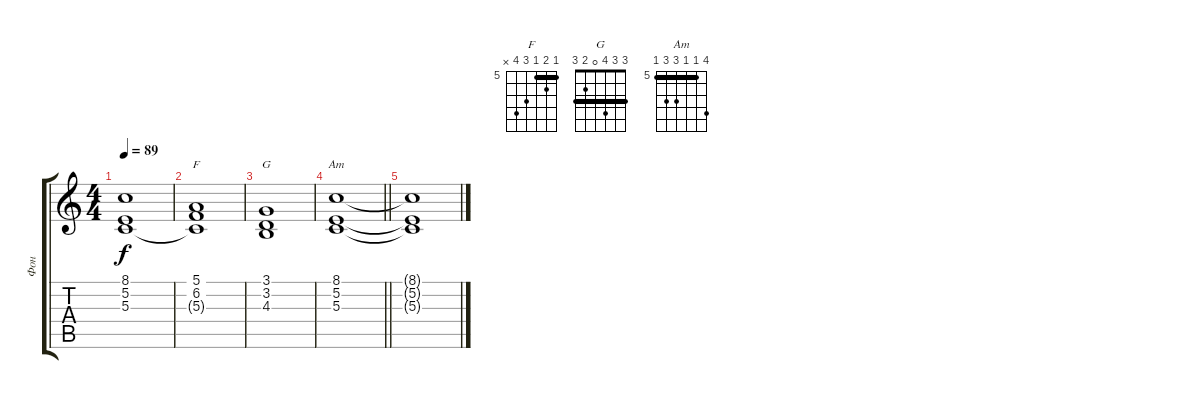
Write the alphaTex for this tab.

\track ("Фон" "Фон") {instrument pad2warm}
\staff {score tabs}
\tuning (E4 B3 G3 D3 A2 E2) {hide}
\chord ("F" 5 6 5 7 8 x) {firstfret 5 barre 5}
\chord ("G" 3 3 4 0 2 3) {barre 3}
\chord ("Am" 8 5 5 7 7 5) {firstfret 5 barre 5}
\ts (4 4)
\tempo 89
\clef g2
\ks c
(8.1{t} 5.2{t} 5.3{t}).1{dy f} |
(5.1 6.2 5.3{t}).1{ch "F"} |
(3.1 3.2 4.3).1{ch "G"} |
\barLineRight lightlight
(8.1 5.2 5.3).1{ch "Am"} |
\section ("" "")
(8.1{t} 5.2{t} 5.3{t}).1
